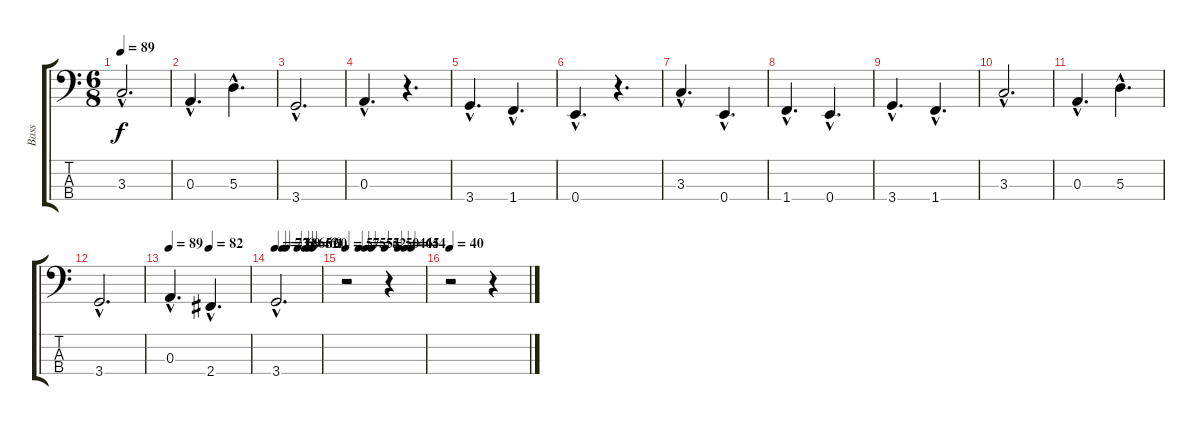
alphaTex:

\track ("Bass" "Bass") {instrument fretlessbass}
\staff {score tabs}
\tuning (G2 D2 A1 E1) {hide}
\ts (6 8)
\tempo 89
\clef f4
\ks c
3.3{hac}.2{d dy f} |
0.3{hac}.4{d} 5.3{hac}.4{d} |
3.4{hac}.2{d} |
0.3{hac}.4{d} r.4{d} |
3.4{hac}.4{d} 1.4{hac}.4{d} |
0.4{hac}.4{d} r.4{d} |
3.3{hac}.4{d} 0.4{hac}.4{d} |
1.4{hac}.4{d} 0.4{hac}.4{d} |
3.4{hac}.4{d} 1.4{hac}.4{d} |
3.3{hac}.2{d} |
0.3{hac}.4{d} 5.3{hac}.4{d} |
3.4{hac}.2{d} |
\tempo 89
\tempo (82 0.5)
0.3{hac}.4{d} 2.4{hac}.4{d} |
\tempo 73
\tempo (71 0.16666666666666666)
\tempo (69 0.25)
\tempo (65 0.5)
\tempo (62 0.6666666666666666)
\tempo (61 0.75)
\tempo (60 0.8333333333333334)
3.4{hac}.2{d} |
\tempo 57
\tempo (55 0.16666666666666666)
\tempo (54 0.25)
\tempo (52 0.3333333333333333)
\tempo (50 0.5)
\tempo (46 0.6666666666666666)
\tempo (45 0.75)
\tempo (44 0.8333333333333334)
r.2 r.4 |
\tempo 40
r.2 r.4
